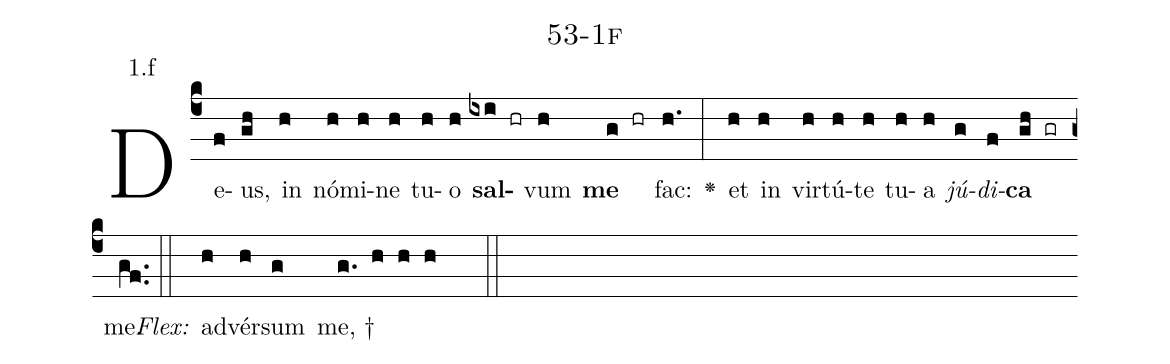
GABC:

name: 53-1f;
annotation: 1.f;
%%
(c4)De(f)us,(gh) in(h) nó(h)mi(h)ne(h) tu(h)o(h) <b>sal</b>(ixi hr)vum(h) <b>me</b>(g hr) fac:(h.) <v>\greheightstar</v>(:) et(h) in(h) vir(h)tú(h)te(h) tu(h)a(h) <i>jú</i>(g)<i>di</i>(f)<b>ca</b>(gh gr) me.(gf..) (::)
<i>Flex:</i>()  ad(h)vér(h)sum(g) me, †(g. h h h  ::)

%E(h) u(h) o(g) u(f) a(gh) e.(gf..) (::)
